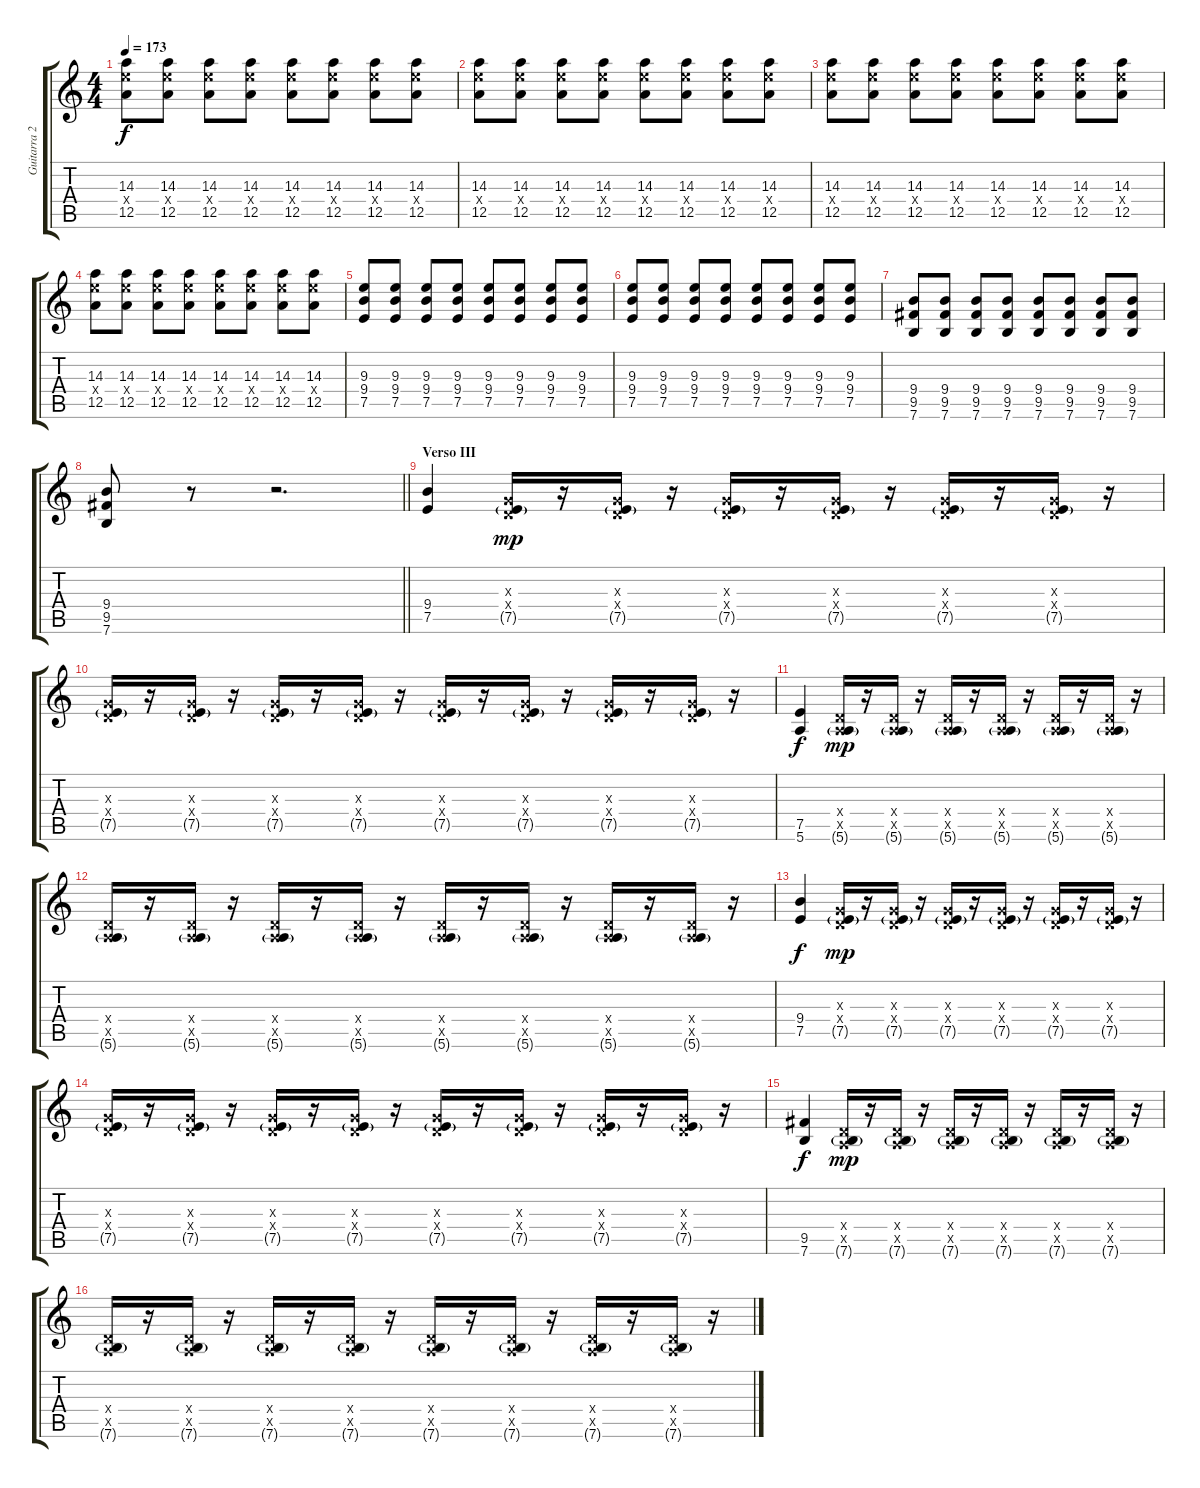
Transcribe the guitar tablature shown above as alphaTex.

\track ("Guitarra 2 - Erik" "Guitarra 2") {instrument distortionguitar}
\staff {score tabs}
\tuning (E4 B3 G3 D3 A2 E2) {hide}
\ts (4 4)
\tempo 173
\clef g2
\ks c
(14.3 14.4{x} 12.5).8{dy f} (14.3 14.4{x} 12.5).8 (14.3 14.4{x} 12.5).8 (14.3 14.4{x} 12.5).8 (14.3 14.4{x} 12.5).8 (14.3 14.4{x} 12.5).8 (14.3 14.4{x} 12.5).8 (14.3 14.4{x} 12.5).8 |
(14.3 14.4{x} 12.5).8 (14.3 14.4{x} 12.5).8 (14.3 14.4{x} 12.5).8 (14.3 14.4{x} 12.5).8 (14.3 14.4{x} 12.5).8 (14.3 14.4{x} 12.5).8 (14.3 14.4{x} 12.5).8 (14.3 14.4{x} 12.5).8 |
(14.3 14.4{x} 12.5).8 (14.3 14.4{x} 12.5).8 (14.3 14.4{x} 12.5).8 (14.3 14.4{x} 12.5).8 (14.3 14.4{x} 12.5).8 (14.3 14.4{x} 12.5).8 (14.3 14.4{x} 12.5).8 (14.3 14.4{x} 12.5).8 |
(14.3 14.4{x} 12.5).8 (14.3 14.4{x} 12.5).8 (14.3 14.4{x} 12.5).8 (14.3 14.4{x} 12.5).8 (14.3 14.4{x} 12.5).8 (14.3 14.4{x} 12.5).8 (14.3 14.4{x} 12.5).8 (14.3 14.4{x} 12.5).8 |
(9.3 9.4 7.5).8 (9.3 9.4 7.5).8 (9.3 9.4 7.5).8 (9.3 9.4 7.5).8 (9.3 9.4 7.5).8 (9.3 9.4 7.5).8 (9.3 9.4 7.5).8 (9.3 9.4 7.5).8 |
(9.3 9.4 7.5).8 (9.3 9.4 7.5).8 (9.3 9.4 7.5).8 (9.3 9.4 7.5).8 (9.3 9.4 7.5).8 (9.3 9.4 7.5).8 (9.3 9.4 7.5).8 (9.3 9.4 7.5).8 |
(9.4 9.5 7.6).8 (9.4 9.5 7.6).8 (9.4 9.5 7.6).8 (9.4 9.5 7.6).8 (9.4 9.5 7.6).8 (9.4 9.5 7.6).8 (9.4 9.5 7.6).8 (9.4 9.5 7.6).8 |
\barLineRight lightlight
(9.4 9.5 7.6).8 r.8 r.2{d} |
\section ("" "Verso III")
(9.4 7.5).4 (0.3{x} 0.4{x} 7.5{g}).16{dy mp} r.16 (0.3{x} 0.4{x} 7.5{g}).16 r.16 (0.3{x} 0.4{x} 7.5{g}).16 r.16 (0.3{x} 0.4{x} 7.5{g}).16 r.16 (0.3{x} 0.4{x} 7.5{g}).16 r.16 (0.3{x} 0.4{x} 7.5{g}).16 r.16 |
(0.3{x} 0.4{x} 7.5{g}).16 r.16 (0.3{x} 0.4{x} 7.5{g}).16 r.16 (0.3{x} 0.4{x} 7.5{g}).16 r.16 (0.3{x} 0.4{x} 7.5{g}).16 r.16 (0.3{x} 0.4{x} 7.5{g}).16 r.16 (0.3{x} 0.4{x} 7.5{g}).16 r.16 (0.3{x} 0.4{x} 7.5{g}).16 r.16 (0.3{x} 0.4{x} 7.5{g}).16 r.16 |
(7.5 5.6).4{dy f} (0.4{x} 0.5{x} 5.6{g}).16{dy mp} r.16 (0.4{x} 0.5{x} 5.6{g}).16 r.16 (0.4{x} 0.5{x} 5.6{g}).16 r.16 (0.4{x} 0.5{x} 5.6{g}).16 r.16 (0.4{x} 0.5{x} 5.6{g}).16 r.16 (0.4{x} 0.5{x} 5.6{g}).16 r.16 |
(0.4{x} 0.5{x} 5.6{g}).16 r.16 (0.4{x} 0.5{x} 5.6{g}).16 r.16 (0.4{x} 0.5{x} 5.6{g}).16 r.16 (0.4{x} 0.5{x} 5.6{g}).16 r.16 (0.4{x} 0.5{x} 5.6{g}).16 r.16 (0.4{x} 0.5{x} 5.6{g}).16 r.16 (0.4{x} 0.5{x} 5.6{g}).16 r.16 (0.4{x} 0.5{x} 5.6{g}).16 r.16 |
(9.4 7.5).4{dy f} (0.3{x} 0.4{x} 7.5{g}).16{dy mp} r.16 (0.3{x} 0.4{x} 7.5{g}).16 r.16 (0.3{x} 0.4{x} 7.5{g}).16 r.16 (0.3{x} 0.4{x} 7.5{g}).16 r.16 (0.3{x} 0.4{x} 7.5{g}).16 r.16 (0.3{x} 0.4{x} 7.5{g}).16 r.16 |
(0.3{x} 0.4{x} 7.5{g}).16 r.16 (0.3{x} 0.4{x} 7.5{g}).16 r.16 (0.3{x} 0.4{x} 7.5{g}).16 r.16 (0.3{x} 0.4{x} 7.5{g}).16 r.16 (0.3{x} 0.4{x} 7.5{g}).16 r.16 (0.3{x} 0.4{x} 7.5{g}).16 r.16 (0.3{x} 0.4{x} 7.5{g}).16 r.16 (0.3{x} 0.4{x} 7.5{g}).16 r.16 |
(9.5 7.6).4{dy f} (0.4{x} 0.5{x} 7.6{g}).16{dy mp} r.16 (0.4{x} 0.5{x} 7.6{g}).16 r.16 (0.4{x} 0.5{x} 7.6{g}).16 r.16 (0.4{x} 0.5{x} 7.6{g}).16 r.16 (0.4{x} 0.5{x} 7.6{g}).16 r.16 (0.4{x} 0.5{x} 7.6{g}).16 r.16 |
(0.4{x} 0.5{x} 7.6{g}).16 r.16 (0.4{x} 0.5{x} 7.6{g}).16 r.16 (0.4{x} 0.5{x} 7.6{g}).16 r.16 (0.4{x} 0.5{x} 7.6{g}).16 r.16 (0.4{x} 0.5{x} 7.6{g}).16 r.16 (0.4{x} 0.5{x} 7.6{g}).16 r.16 (0.4{x} 0.5{x} 7.6{g}).16 r.16 (0.4{x} 0.5{x} 7.6{g}).16 r.16
